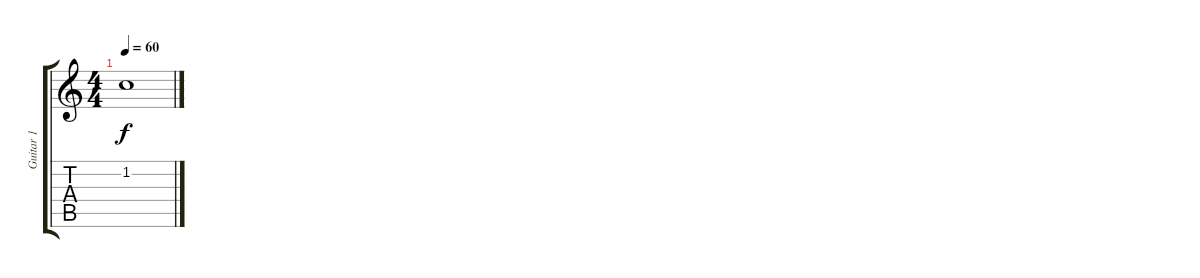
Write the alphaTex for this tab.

\track ("Guitar 1" "Guitar 1") {instrument electricguitarjazz}
\staff {score tabs}
\tuning (E4 B3 G3 D3 A2 E2) {hide}
\ts (4 4)
\tempo 60
\clef g2
\ks c
1.2{t}.1{dy f}
